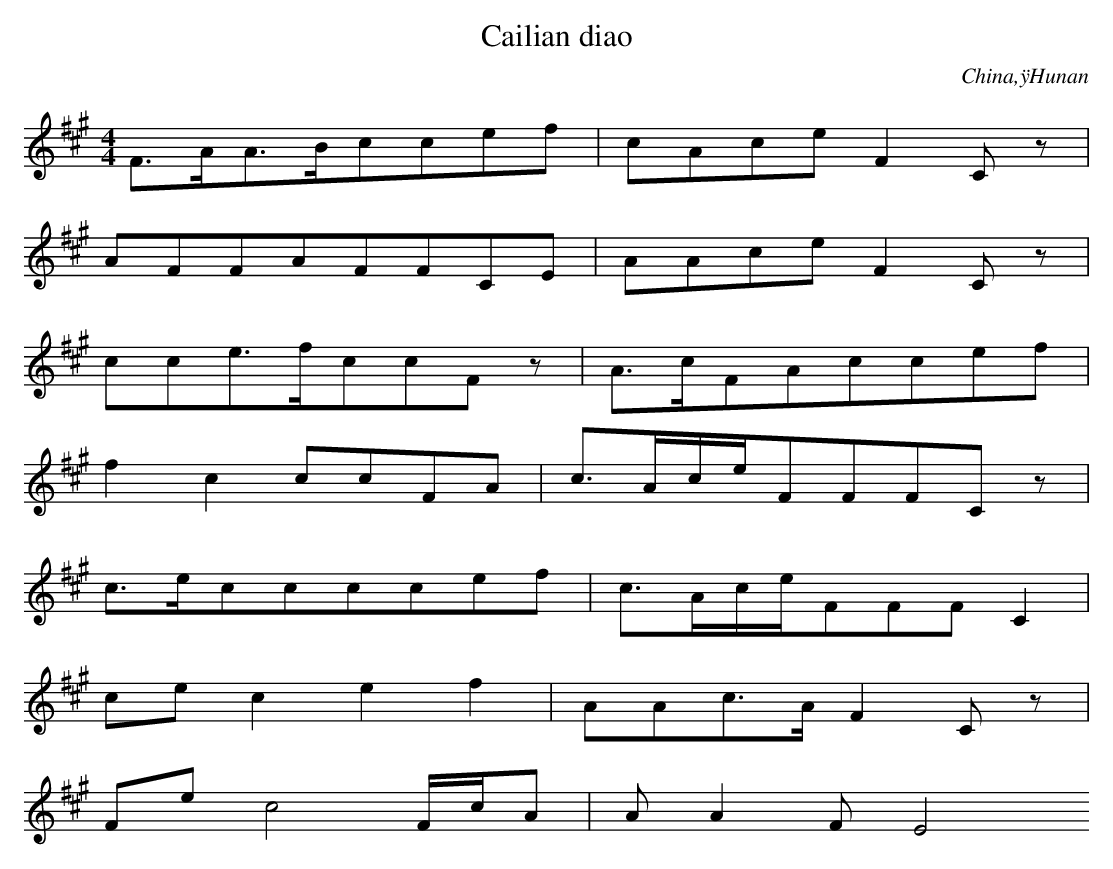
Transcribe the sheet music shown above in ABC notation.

X:1
T: Cailian diao
O: China,ÿHunan
M: 4/4
L: 1/16
K: A
F3AA3Bc2c2e2f2 | c2A2c2e2F4C2z2 |
A2F2F2A2F2F2C2E2 | A2A2c2e2F4C2z2 |
c2c2e3fc2c2F2z2 | A3cF2A2c2c2e2f2 |
f4c4c2c2F2A2 | c3AceF2F2F2C2z2 |
c3ec2c2c2c2e2f2 | c3AceF2F2F2C4 |
c2e2c4e4f4 | A2A2c3AF4C2z2 |
F2e2c8FcA2 | A2A4F2E8
